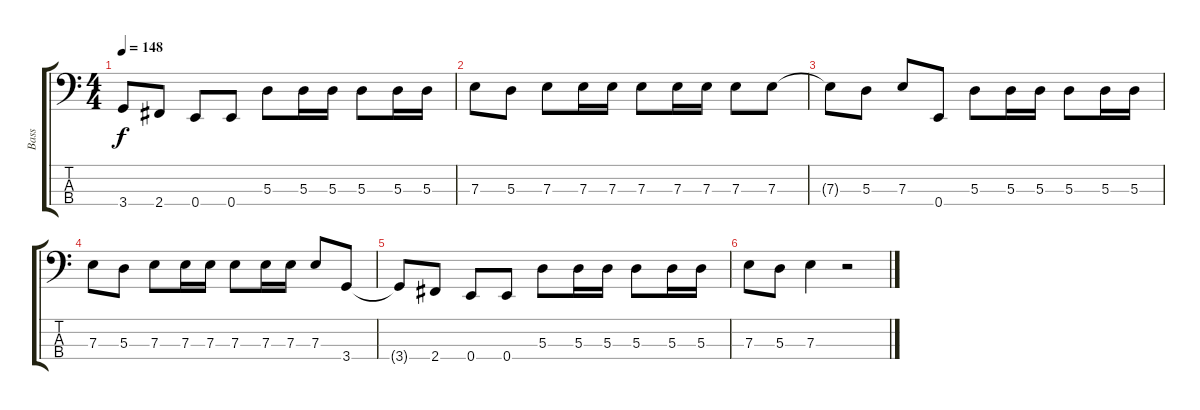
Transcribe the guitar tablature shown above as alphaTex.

\track ("Bass" "Bass") {instrument electricbassfinger}
\staff {score tabs}
\tuning (G2 D2 A1 E1) {hide}
\ts (4 4)
\tempo 148
\clef f4
\ks c
3.4{t}.8{dy f} 2.4.8 0.4.8 0.4.8 5.3.8 5.3.16 5.3.16 5.3.8 5.3.16 5.3.16 |
7.3.8 5.3.8 7.3.8 7.3.16 7.3.16 7.3.8 7.3.16 7.3.16 7.3.8 7.3.8 |
7.3{t}.8 5.3.8 7.3.8 0.4.8 5.3.8 5.3.16 5.3.16 5.3.8 5.3.16 5.3.16 |
7.3.8 5.3.8 7.3.8 7.3.16 7.3.16 7.3.8 7.3.16 7.3.16 7.3.8 3.4.8 |
3.4{t}.8 2.4.8 0.4.8 0.4.8 5.3.8 5.3.16 5.3.16 5.3.8 5.3.16 5.3.16 |
7.3.8 5.3.8 7.3.4 r.2
